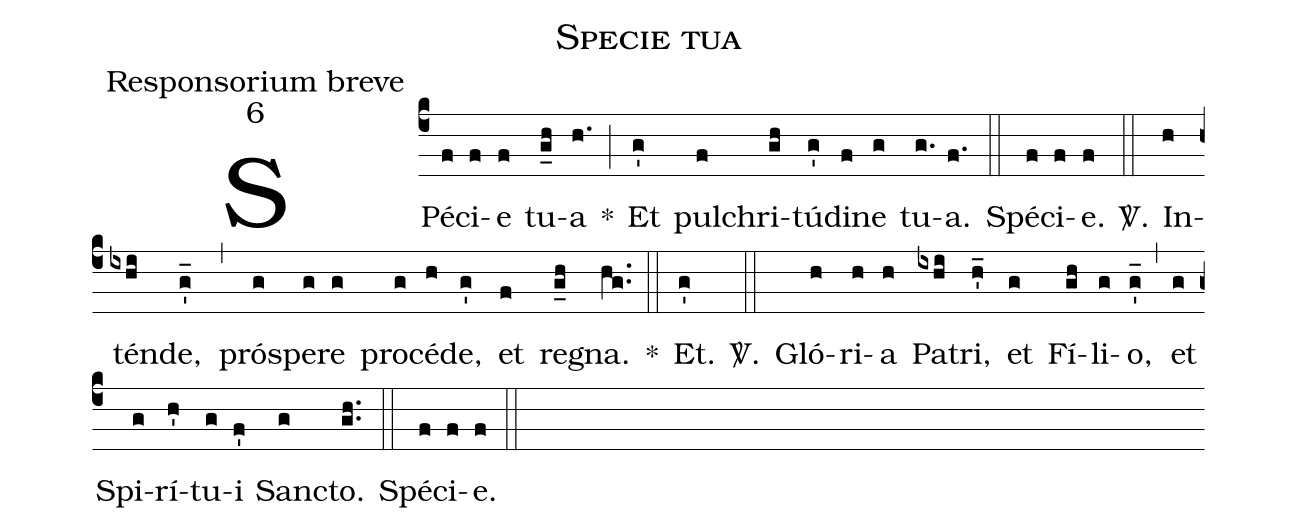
name:Specie tua;
office-part:Responsorium breve;
mode:6;
%%
(c4)
SPé(f)ci(f)e(f) tu(g_h)a(h.) *(;)
Et(g') pul(f)chri(gh)tú(g')di(f)ne(g) tu(g.)a.(f.) (::)
Spé(f)ci(f)e.(f) <sp>V/</sp>.(::)
In(h)tén(ixhi)de,(g'_) (,)
pró(g)spe(g)re(g) pro(g)cé(h)de,(g') et(f) re(g_h)gna.(hg..) *(::)
Et.(g') <sp>V/</sp>.(::)
Gló(h)ri(h)a(h) Pa(ixhi)tri,(h'_) et(g) Fí(gh)li(g)o,(g'_) (,)
et(g) Spi(g)rí(h')tu(g)i(f') San(g)cto.(gh..) (::)
Spé(f)ci(f)e.(f) (::)
